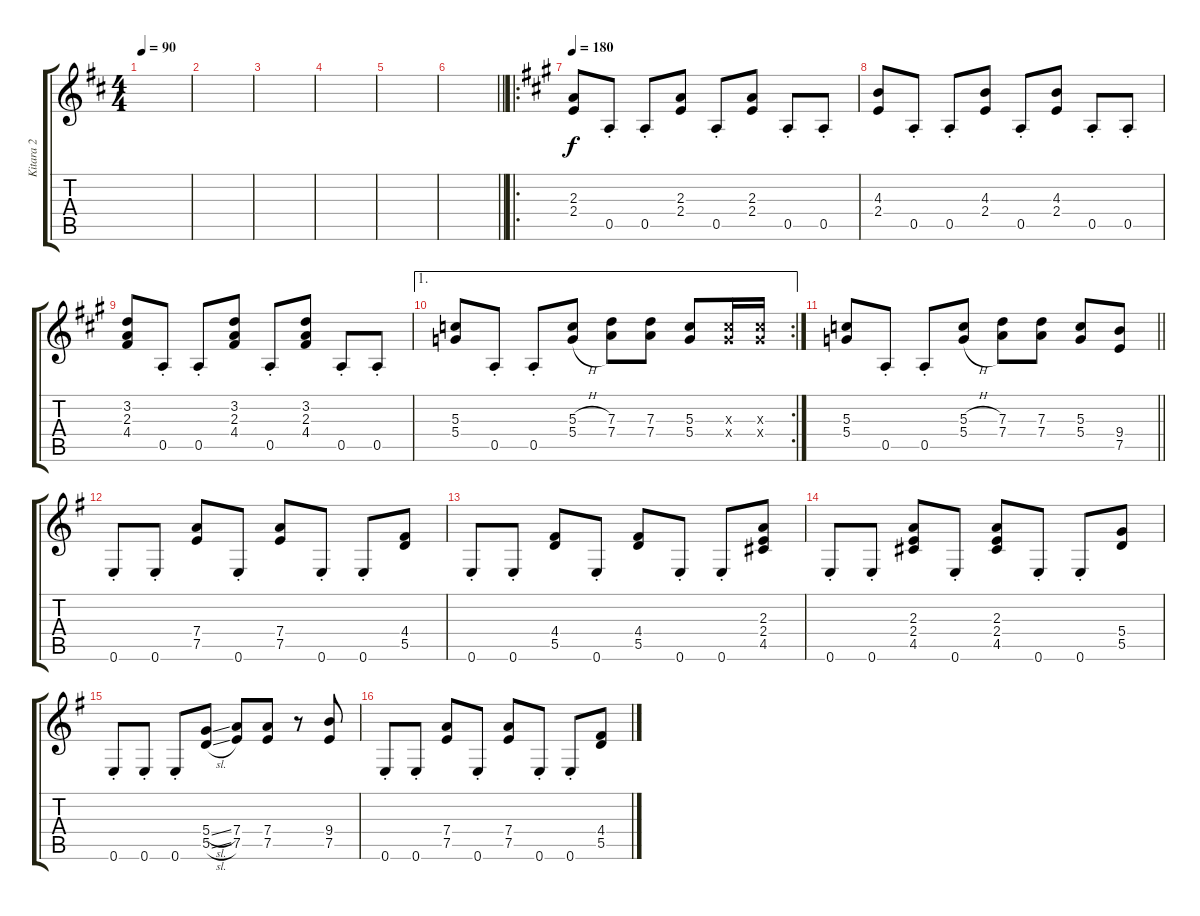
\track ("Kitara 2" "Kitara 2") {instrument distortionguitar}
\staff {score tabs}
\tuning (E4 B3 G3 D3 A2 E2) {hide}
\ts (4 4)
\tempo 90
\clef g2
\ks d
|
|
|
|
|
\barLineRight lightlight
|
\ro
\tempo 180
\ks a
(2.3 2.4).8 0.5{st}.8 0.5{st}.8 (2.3 2.4).8 0.5{st}.8 (2.3 2.4).8 0.5{st}.8 0.5{st}.8 |
(4.3 2.4).8 0.5{st}.8 0.5{st}.8 (4.3 2.4).8 0.5{st}.8 (4.3 2.4).8 0.5{st}.8 0.5{st}.8 |
(3.2 2.3 4.4).8 0.5{st}.8 0.5{st}.8 (3.2 2.3 4.4).8 0.5{st}.8 (3.2 2.3 4.4).8 0.5{st}.8 0.5{st}.8 |
\ae 1
\rc 2
(5.3 5.4).8 0.5{st}.8 0.5{st}.8 (5.3{h} 5.4{h}).8 (7.3 7.4).8 (7.3 7.4).8 (5.3 5.4).8 (5.3{x} 5.4{x}).16 (5.3{x} 5.4{x}).16 |
\barLineRight lightlight
(5.3 5.4).8 0.5{st}.8 0.5{st}.8 (5.3{h} 5.4{h}).8 (7.3 7.4).8 (7.3 7.4).8 (5.3 5.4).8 (9.4 7.5).8 |
\ks g
0.6{st}.8 0.6{st}.8 (7.4 7.5).8 0.6{st}.8 (7.4 7.5).8 0.6{st}.8 0.6{st}.8 (4.4 5.5).8 |
0.6{st}.8 0.6{st}.8 (4.4 5.5).8 0.6{st}.8 (4.4 5.5).8 0.6{st}.8 0.6{st}.8 (2.3 2.4 4.5).8 |
0.6{st}.8 0.6{st}.8 (2.3 2.4 4.5).8 0.6{st}.8 (2.3 2.4 4.5).8 0.6{st}.8 0.6{st}.8 (5.4 5.5).8 |
0.6{st}.8 0.6{st}.8 0.6{st}.8 (5.4{sl} 5.5{sl}).8 (7.4 7.5).8 (7.4 7.5).8 r.8 (9.4 7.5).8 |
0.6{st}.8 0.6{st}.8 (7.4 7.5).8 0.6{st}.8 (7.4 7.5).8 0.6{st}.8 0.6{st}.8 (4.4 5.5).8
